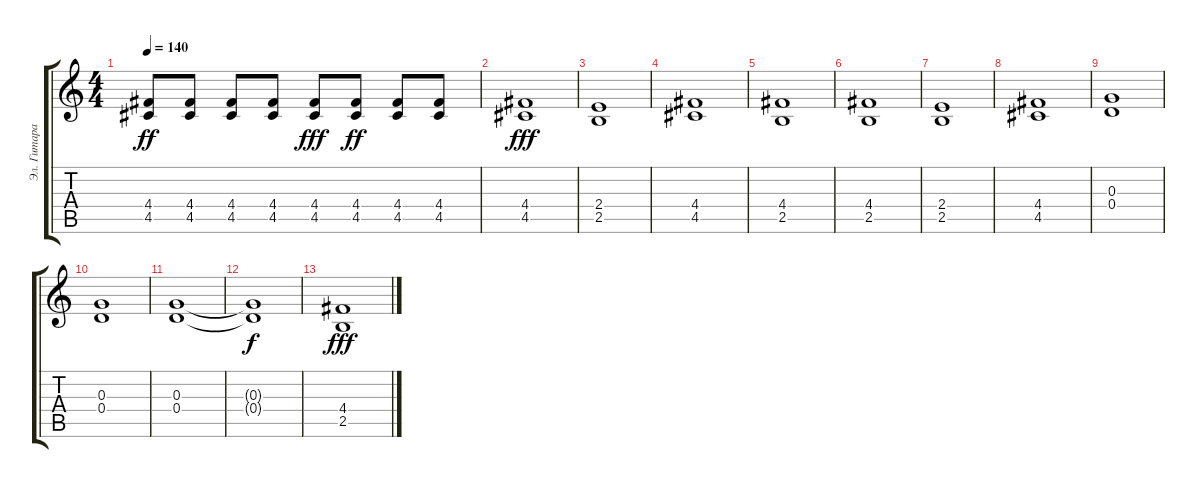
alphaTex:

\track ("Эл. Гитара 2" "Эл. Гитара") {instrument distortionguitar}
\staff {score tabs}
\tuning (E4 B3 G3 D3 A2 E2) {hide}
\ts (4 4)
\tempo 140
\clef g2
\ks c
(4.4 4.5).8{dy ff} (4.4 4.5).8 (4.4 4.5).8 (4.4 4.5).8 (4.4 4.5).8{dy fff} (4.4 4.5).8{dy ff} (4.4 4.5).8 (4.4 4.5).8 |
(4.4 4.5).1{dy fff} |
(2.4 2.5).1 |
(4.4 4.5).1 |
(4.4 2.5).1 |
(4.4 2.5).1 |
(2.4 2.5).1 |
(4.4 4.5).1 |
(0.3 0.4).1 |
(0.3 0.4).1 |
(0.3 0.4).1 |
(0.3{t} 0.4{t}).1{dy f} |
(4.4 2.5).1{dy fff}
